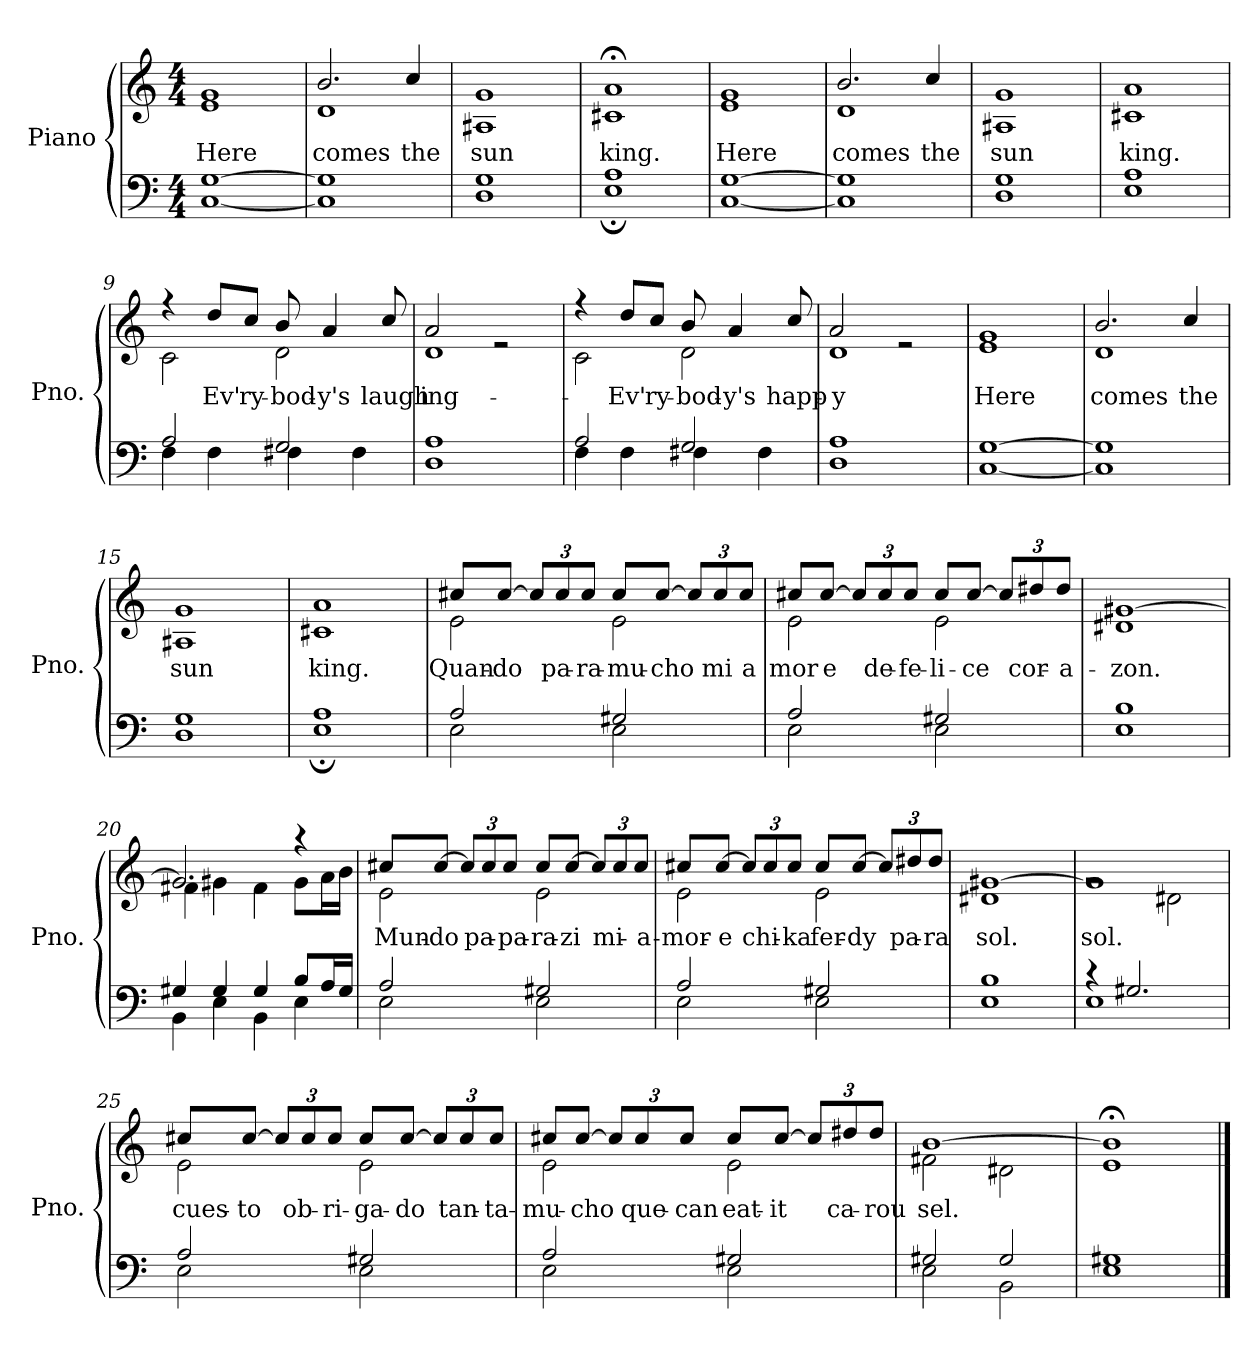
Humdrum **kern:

**kern	**kern	**text
*part1	*part1	*part1
*staff2	*staff1	*staff1
*I"Piano	*	*
*I'Pno.	*	*
*clefF4	*clefG2	*
*k[]	*k[]	*
*M4/4	*M4/4	*
=1	=1	=1
*^	*	*
!	!	!	!LO:LY:b
*	*	*^	*
[1G	[1C	1g	1e	Here
=2	=2	=2	=2	=2
!	!	!	!	!LO:LY:b
1G]	1C]	2.b/	1d	comes
!	!	!	!	!LO:LY:b
.	.	4cc/	.	the
=3	=3	=3	=3	=3
!	!	!	!	!LO:LY:b
1G	1D	1g	1A#X	sun
=4	=4	=4	=4	=4
!	!	!	!	!LO:LY:b
1A	1E;	1a;<	1c#X	king.
=5	=5	=5	=5	=5
!	!	!	!	!LO:LY:b
[1G	[1C	1g	1e	Here
=6	=6	=6	=6	=6
!	!	!	!	!LO:LY:b
1G]	1C]	2.b/	1d	comes
!	!	!	!	!LO:LY:b
.	.	4cc/	.	the
=7	=7	=7	=7	=7
!	!	!	!	!LO:LY:b
1D	1G	1g	1A#X	sun
=8	=8	=8	=8	=8
!	!	!	!	!LO:LY:b
1E	1A	1a	1c#X	king.
!!LO:LB:g=z	!!
=9	=9	=9	=9	=9
2A/	4F\	4r	2c\	.
!	!	!	!	!LO:LY:b
.	4F\	8dd/L	.	Ev'
!	!	!	!	!LO:LY:b
.	.	8cc/J	.	ry-
!	!	!	!	!LO:LY:b
2G/	4F#X\	8b/	2d\	-bod-
!	!	!	!	!LO:LY:b
.	.	4a/	.	-y's
.	4F#\	.	.	.
!	!	!	!	!LO:LY:b
.	.	8cc/	.	laugh
=10	=10	=10	=10	=10
!	!	!	!	!LO:LY:b
1D	1A	2a/	1d	ing-
.	.	2re	.	.
=11	=11	=11	=11	=11
2A/	4F\	4r	2c\	.
!	!	!	!	!LO:LY:b
.	4F\	8dd/L	.	Ev'
!	!	!	!	!LO:LY:b
.	.	8cc/J	.	ry-
!	!	!	!	!LO:LY:b
2G/	4F#X\	8b/	2d\	-bod-
!	!	!	!	!LO:LY:b
.	.	4a/	.	-y's
.	4F#\	.	.	.
!	!	!	!	!LO:LY:b
.	.	8cc/	.	happ-
=12	=12	=12	=12	=12
!	!	!	!	!LO:LY:b
1D	1A	2a/	1d	-y
.	.	2re	.	.
=13	=13	=13	=13	=13
!	!	!	!	!LO:LY:b
[1G	[1C	1g	1e	Here
!!LO:LB:g=z	!!
=14	=14	=14	=14	=14
!	!	!	!	!LO:LY:b
1G]	1C]	2.b/	1d	comes
!	!	!	!	!LO:LY:b
.	.	4cc/	.	the
=15	=15	=15	=15	=15
!	!	!	!	!LO:LY:b
1D	1G	1g	1A#X	sun
=16	=16	=16	=16	=16
!	!	!	!	!LO:LY:b
1A	1E;	1a	1c#X	king.
=17	=17	=17	=17	=17
!	!	!	!	!LO:LY:b
2A/	2E\	8cc#X/L	2e\	Quan-
!	!	!	!	!LO:LY:b
.	.	[8cc#/J	.	-do
*	*	*Xbrackettup	*	*
.	.	12cc#/L]	.	.
!	!	!	!	!LO:LY:b
.	.	12cc#/	.	pa-
!	!	!	!	!LO:LY:b
.	.	12cc#/J	.	-ra-
!	!	!	!	!LO:LY:b
2G#X/	2E\	8cc#/L	2e\	-mu-
!	!	!	!	!LO:LY:b
.	.	[8cc#/J	.	-cho
.	.	12cc#/L]	.	.
!	!	!	!	!LO:LY:b
.	.	12cc#/	.	mi
!	!	!	!	!LO:LY:b
.	.	12cc#/J	.	a
!!LO:LB:g=z	!!
=18	=18	=18	=18	=18
!	!	!	!	!LO:LY:b
2A/	2E\	8cc#X/L	2e\	mor
!	!	!	!	!LO:LY:b
.	.	[8cc#/J	.	e
.	.	12cc#/L]	.	.
!	!	!	!	!LO:LY:b
.	.	12cc#/	.	de-
!	!	!	!	!LO:LY:b
.	.	12cc#/J	.	-fe-
!	!	!	!	!LO:LY:b
2G#X/	2E\	8cc#/L	2e\	-li-
!	!	!	!	!LO:LY:b
.	.	[8cc#/J	.	ce
.	.	12cc#/L]	.	.
!	!	!	!	!LO:LY:b
.	.	12dd#X/	.	cor-
!	!	!	!	!LO:LY:b
.	.	12dd#/J	.	-a-
=19	=19	=19	=19	=19
!	!	!	!	!LO:LY:b
1B	1E	[1g#X	1d#X	-zon.
=20	=20	=20	=20	=20
4G#X/	4BB\	2.g#/]	4f#X\	.
4G#/	4E\	.	4g#X\	.
4G#/	4BB\	.	4f#\	.
8B/L	4E\	4r	8g#\L	.
16A/L	.	.	16a\L	.
16G#/JJ	.	.	16b\JJ	.
!!LO:PB:g=z	!!
=21	=21	=21	=21	=21
!	!	!	!	!LO:LY:b
2A/	2E\	8cc#X/L	2e\	Mun-
!	!	!	!	!LO:LY:b
.	.	[8cc#/J	.	-do
.	.	12cc#/L]	.	.
!	!	!	!	!LO:LY:b
.	.	12cc#/	.	pa-
!	!	!	!	!LO:LY:b
.	.	12cc#/J	.	-pa-
!	!	!	!	!LO:LY:b
2G#X/	2E\	8cc#/L	2e\	-ra-
!	!	!	!	!LO:LY:b
.	.	[8cc#/J	.	-zi
.	.	12cc#/L]	.	.
!	!	!	!	!LO:LY:b
.	.	12cc#/	.	mi-
!	!	!	!	!LO:LY:b
.	.	12cc#/J	.	-a-
=22	=22	=22	=22	=22
!	!	!	!	!LO:LY:b
2A/	2E\	8cc#X/L	2e\	-mor-
!	!	!	!	!LO:LY:b
.	.	[8cc#/J	.	-e
.	.	12cc#/L]	.	.
!	!	!	!	!LO:LY:b
.	.	12cc#/	.	chi-
!	!	!	!	!LO:LY:b
.	.	12cc#/J	.	-ka
!	!	!	!	!LO:LY:b
2G#X/	2E\	8cc#/L	2e\	fer-
!	!	!	!	!LO:LY:b
.	.	[8cc#/J	.	-dy
.	.	12cc#/L]	.	.
!	!	!	!	!LO:LY:b
.	.	12dd#X/	.	pa-
!	!	!	!	!LO:LY:b
.	.	12dd#/J	.	-ra
=23	=23	=23	=23	=23
!	!	!	!	!LO:LY:b
1E	1B	[1g#X	1d#X	sol.
!!LO:LB:g=z	!!
=24	=24	=24	=24	=24
!	!	!	!	!LO:LY:b
4r	1E	1g#]	2rg	sol.
2.G#X/	.	.	.	.
.	.	.	2d#X\	.
=25	=25	=25	=25	=25
!	!	!	!	!LO:LY:b
2A/	2E\	8cc#X/L	2e\	cues-
!	!	!	!	!LO:LY:b
.	.	[8cc#/J	.	-to
.	.	12cc#/L]	.	.
!	!	!	!	!LO:LY:b
.	.	12cc#/	.	ob-
!	!	!	!	!LO:LY:b
.	.	12cc#/J	.	-ri-
!	!	!	!	!LO:LY:b
2G#X/	2E\	8cc#/L	2e\	-ga-
!	!	!	!	!LO:LY:b
.	.	[8cc#/J	.	-do
.	.	12cc#/L]	.	.
!	!	!	!	!LO:LY:b
.	.	12cc#/	.	tan-
!	!	!	!	!LO:LY:b
.	.	12cc#/J	.	-ta-
=26	=26	=26	=26	=26
!	!	!	!	!LO:LY:b
2A/	2E\	8cc#X/L	2e\	-mu-
!	!	!	!	!LO:LY:b
.	.	[8cc#/J	.	-cho
.	.	12cc#/L]	.	.
!	!	!	!	!LO:LY:b
.	.	12cc#/	.	que-
!	!	!	!	!LO:LY:b
.	.	12cc#/J	.	-can
!	!	!	!	!LO:LY:b
2G#X/	2E\	8cc#/L	2e\	eat-
!	!	!	!	!LO:LY:b
.	.	[8cc#/J	.	-it
.	.	12cc#/L]	.	.
!	!	!	!	!LO:LY:b
.	.	12dd#X/	.	ca-
!	!	!	!	!LO:LY:b
.	.	12dd#/J	.	-rou
!!LO:LB:g=z	!!
=27	=27	=27	=27	=27
!	!	!	!	!LO:LY:b
2G#X/	2E\	[1b	2f#X\	-sel.
2G#/	2BB\	.	2d#X\	.
=28	=28	=28	=28	=28
1G#X	1E	1b;<]	1e	.
*v	*v	*	*	*
*	*v	*v	*
==	==	==
*-	*-	*-
